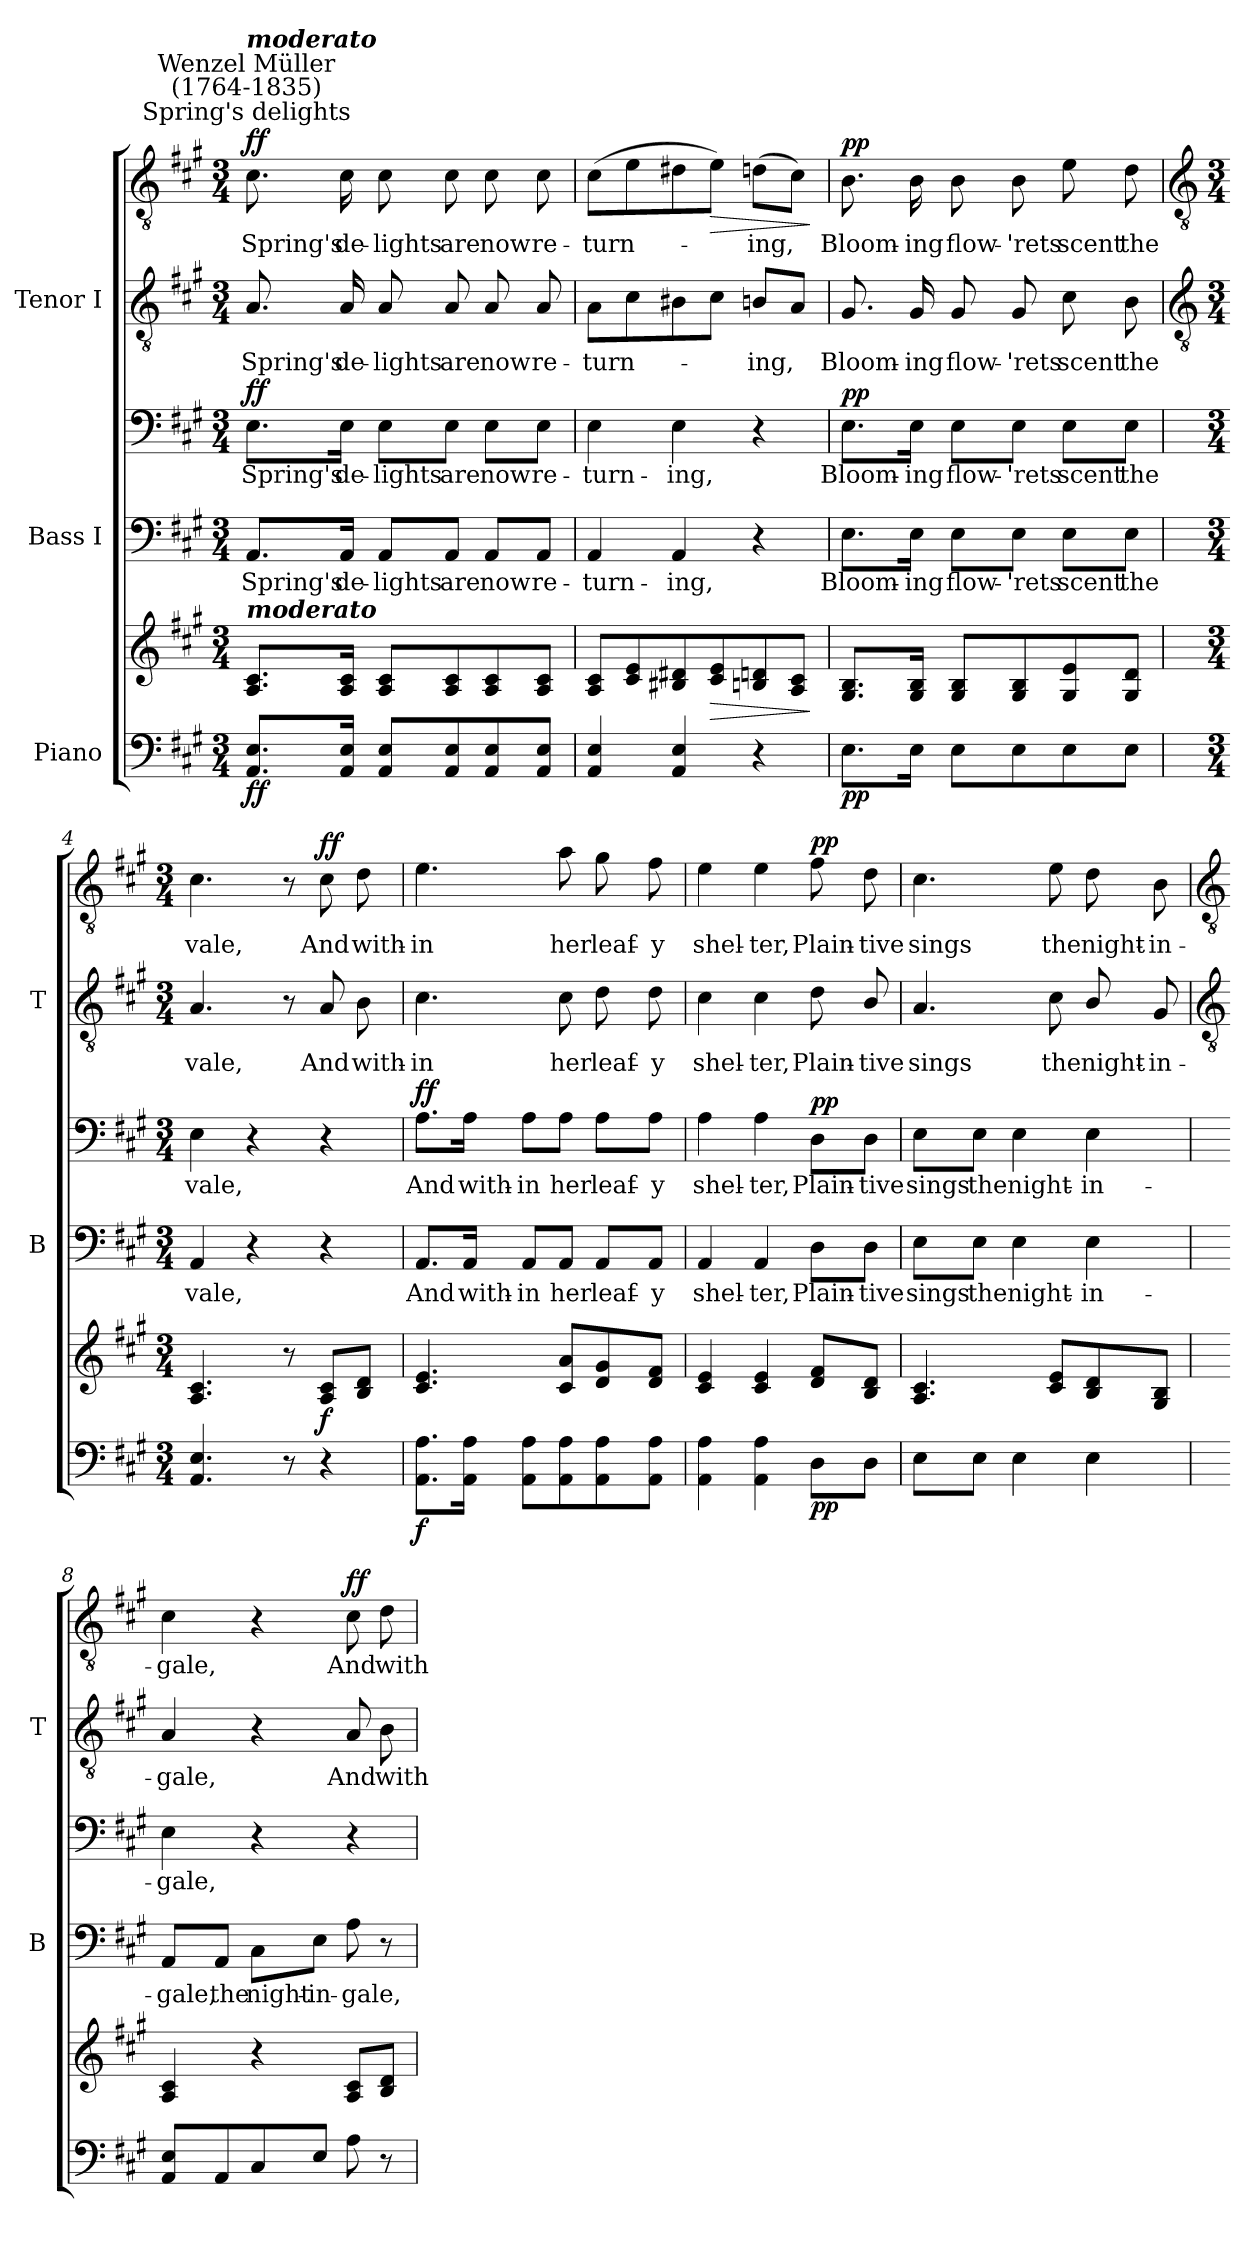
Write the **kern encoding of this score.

**kern	**kern	**dynam	**kern	**text	**kern	**text	**dynam	**kern	**text	**kern	**text	**dynam
*part3	*part3	*part3	*part2	*part2	*part2	*part2	*part2	*part1	*part1	*part1	*part1	*part1
*staff6	*staff5	*staff5/6	*staff4	*staff4	*staff3	*staff3	*staff3/4	*staff2	*staff2	*staff1	*staff1	*staff1/2
*I"Piano	*	*	*I"Bass I	*	*	*	*	*I"Tenor I	*	*	*	*
*	*	*	*I'B	*	*	*	*	*I'T	*	*	*	*
*clefF4	*clefG2	*	*clefF4	*	*clefF4	*	*	*clefGv2	*	*clefGv2	*	*
*k[f#c#g#]	*k[f#c#g#]	*	*k[f#c#g#]	*	*k[f#c#g#]	*	*	*k[f#c#g#]	*	*k[f#c#g#]	*	*
*A:	*A:	*	*A:	*	*A:	*	*	*A:	*	*A:	*	*
*M3/4	*M3/4	*	*M3/4	*	*M3/4	*	*	*M3/4	*	*M3/4	*	*
*MM80	*MM80	*	*MM80	*	*MM80	*	*	*MM80	*	*MM80	*	*
=1	=1	=1	=1	=1	=1	=1	=1	=1	=1	=1	=1	=1
!	!	!	!	!	!	!	!	!	!	!LO:TX:a:cj:t=Spring's delights	!	!
!	!	!	!	!	!	!	!	!	!	!LO:TX:a:cj:t=Wenzel Müller\n(1764-1835)	!	!
!	!	!	!	!	!	!	!	!	!	!LO:TX:a:Bi:t=moderato	!	!
!	!LO:TX:a:Bi:t=moderato	!	!	!	!	!	!	!	!	!	!	!
!	!	!LO:DY:b=2	!	!LO:LY:b	!	!LO:LY:b	!	!	!LO:LY:b	!	!LO:LY:b	!
!	!	!LO:DY:n=1:b	!	!	!	!	!LO:DY:b=2	!	!	!	!	!
!	!	!	!	!	!	!	!LO:DY:n=1:b	!	!	!	!	!LO:DY:b=2
!	!	!	!	!	!	!	!	!	!	!	!	!LO:DY:n=1:b
8.AA 8.EL	8.A 8.c#L	f f	8.AA/L	-Spring's	8.E\L	Spring's	f f	8.A	-Spring's	8.c#	Spring's	f f
!	!	!	!	!LO:LY:b	!	!LO:LY:b	!	!	!LO:LY:b	!	!LO:LY:b	!
16AA 16EJ	16A 16c#J	.	16AA/Jk	de-	16E\Jk	de-	.	16A	de-	16c#	de-	.
!	!	!	!	!LO:LY:b	!	!LO:LY:b	!	!	!LO:LY:b	!	!LO:LY:b	!
8AA 8EL	8A 8c#L	.	8AA/L	-lights	8E\L	-lights	.	8A	-lights	8c#	-lights	.
!	!	!	!	!LO:LY:b	!	!LO:LY:b	!	!	!LO:LY:b	!	!LO:LY:b	!
8AA 8E	8A 8c#	.	8AA/J	are	8E\J	are	.	8A	are	8c#	are	.
!	!	!	!	!LO:LY:b	!	!LO:LY:b	!	!	!LO:LY:b	!	!LO:LY:b	!
8AA 8E	8A 8c#	.	8AA/L	now	8E\L	now	.	8A	now	8c#	now	.
!	!	!	!	!LO:LY:b	!	!LO:LY:b	!	!	!LO:LY:b	!	!LO:LY:b	!
8AA 8EJ	8A 8c#J	.	8AA/J	re-	8E\J	re-	.	8A	re-	8c#	re-	.
=2	=2	=2	=2	=2	=2	=2	=2	=2	=2	=2	=2	=2
!	!	!	!	!LO:LY:b	!	!LO:LY:b	!	!	!LO:LY:b	!	!LO:LY:b	!
4AA 4E	8A 8c#L	.	4AA	turn-	4E	-turn-	.	8AL	turn-	(>8c#L	-turn-	.
.	8c# 8e	.	.	.	.	.	.	8c#	.	8e	.	.
!	!	!	!	!LO:LY:b	!	!LO:LY:b	!	!	!	!	!	!
4AA 4E	8B#X 8d#X	.	4AA	-ing,	4E	-ing,	.	8B#X	.	8d#X	.	.
!	!	!LO:HP:b	!	!	!	!	!	!	!	!	!	!LO:HP:b
.	8c# 8e	>	.	.	.	.	.	8c#J	.	8eJ)	.	>
!	!	!	!	!	!	!	!	!	!LO:LY:b	!	!LO:LY:b	!
4r	8Bn 8dn	.	4r	.	4r	.	.	8BnL	ing,	(>8dnL	ing,	.
.	8A 8c#J	.	.	.	.	.	.	8AJ	.	8c#J)	.	.
.	.	]	.	.	.	.	.	.	.	.	.	]
=3	=3	=3	=3	=3	=3	=3	=3	=3	=3	=3	=3	=3
!	!	!LO:DY:b=2	!	!LO:LY:b	!	!LO:LY:b	!	!	!LO:LY:b	!	!LO:LY:b	!
!	!	!LO:DY:n=1:b	!	!	!	!	!LO:DY:b=2	!	!	!	!	!
!	!	!	!	!	!	!	!LO:DY:n=1:b	!	!	!	!	!LO:DY:b=2
!	!	!	!	!	!	!	!	!	!	!	!	!LO:DY:n=1:b
8.EL	8.G# 8.BL	p p	8.E\L	Bloom-	8.E\L	Bloom-	p p	8.G#	Bloom-	8.B	Bloom-	p p
!	!	!	!	!LO:LY:b	!	!LO:LY:b	!	!	!LO:LY:b	!	!LO:LY:b	!
16EJ	16G# 16BJ	.	16E\Jk	-ing	16E\Jk	-ing	.	16G#	-ing	16B	-ing	.
!	!	!	!	!LO:LY:b	!	!LO:LY:b	!	!	!LO:LY:b	!	!LO:LY:b	!
8EL	8G# 8BL	.	8E\L	flow-	8E\L	flow-	.	8G#	flow-	8B	flow-	.
!	!	!	!	!LO:LY:b	!	!LO:LY:b	!	!	!LO:LY:b	!	!LO:LY:b	!
8E	8G# 8B	.	8E\J	-'rets	8E\J	-'rets	.	8G#	-'rets	8B	-'rets	.
!	!	!	!	!LO:LY:b	!	!LO:LY:b	!	!	!LO:LY:b	!	!LO:LY:b	!
8E	8G# 8e	.	8E\L	scent	8E\L	scent	.	8c#	scent	8e	scent	.
!	!	!	!	!LO:LY:b	!	!LO:LY:b	!	!	!LO:LY:b	!	!LO:LY:b	!
8EJ	8G# 8dJ	.	8E\J	the	8E\J	the	.	8B	the	8d	the	.
!!LO:LB:g=z
=4	=4	=4	=4	=4	=4	=4	=4	=4	=4	=4	=4	=4
*	*	*	*	*	*	*	*	*clefGv2	*	*clefGv2	*	*
*M3/4	*M3/4	*	*M3/4	*	*M3/4	*	*	*M3/4	*	*M3/4	*	*
!	!	!	!	!LO:LY:b	!	!LO:LY:b	!	!	!LO:LY:b	!	!LO:LY:b	!
4.AA 4.E	4.A 4.c#	.	4AA	vale,	4E	vale,	.	4.A	-vale,	4.c#	vale,	.
.	.	.	4r	.	4r	.	.	.	.	.	.	.
8r	8r	.	.	.	.	.	.	8r	.	8r	.	.
!	!	!LO:DY:b	!	!	!	!	!	!	!LO:LY:b	!	!LO:LY:b	!LO:DY:b=2
!	!	!	!	!	!	!	!	!	!	!	!	!LO:DY:n=1:b
4r	8A 8c#L	f	4r	.	4r	.	.	8A	And	8c#	And	f f
!	!	!	!	!	!	!	!	!	!LO:LY:b	!	!LO:LY:b	!
.	8B 8dJ	.	.	.	.	.	.	8B	with-	8d	with-	.
=5	=5	=5	=5	=5	=5	=5	=5	=5	=5	=5	=5	=5
!	!	!LO:DY:b=2	!	!LO:LY:b	!	!LO:LY:b	!LO:DY:b=2	!	!LO:LY:b	!	!LO:LY:b	!
!	!	!	!	!	!	!	!LO:DY:n=1:b	!	!	!	!	!
8.AA 8.AL	4.c# 4.e	f	8.AA/L	And	8.A\L	And	f f	4.c#	in	4.e	-in	.
!	!	!	!	!LO:LY:b	!	!LO:LY:b	!	!	!	!	!	!
16AA 16AJ	.	.	16AA/Jk	with-	16A\Jk	with-	.	.	.	.	.	.
!	!	!	!	!LO:LY:b	!	!LO:LY:b	!	!	!	!	!	!
8AA 8AL	.	.	8AA/L	-in	8A\L	-in	.	.	.	.	.	.
!	!	!	!	!LO:LY:b	!	!LO:LY:b	!	!	!LO:LY:b	!	!LO:LY:b	!
8AA 8A	8c# 8aL	.	8AA/J	her	8A\J	her	.	8c#	her	8a	her	.
!	!	!	!	!LO:LY:b	!	!LO:LY:b	!	!	!LO:LY:b	!	!LO:LY:b	!
8AA 8A	8d 8g#	.	8AA/L	leaf-	8A\L	leaf-	.	8d	leaf-	8g#	leaf-	.
!	!	!	!	!LO:LY:b	!	!LO:LY:b	!	!	!LO:LY:b	!	!LO:LY:b	!
8AA 8AJ	8d 8f#J	.	8AA/J	-y	8A\J	-y	.	8d	-y	8f#	-y	.
=6	=6	=6	=6	=6	=6	=6	=6	=6	=6	=6	=6	=6
!	!	!	!	!LO:LY:b	!	!LO:LY:b	!	!	!LO:LY:b	!	!LO:LY:b	!
4AA 4A	4c# 4e	.	4AA	shel-	4A	shel-	.	4c#	shel-	4e	shel-	.
!	!	!	!	!LO:LY:b	!	!LO:LY:b	!	!	!LO:LY:b	!	!LO:LY:b	!
4AA 4A	4c# 4e	.	4AA	-ter,	4A	-ter,	.	4c#	-ter,	4e	-ter,	.
!	!	!LO:DY:b=2	!	!LO:LY:b	!	!LO:LY:b	!	!	!LO:LY:b	!	!LO:LY:b	!
!	!	!LO:DY:n=1:b	!	!	!	!	!LO:DY:b=2	!	!	!	!	!
!	!	!	!	!	!	!	!LO:DY:n=1:b	!	!	!	!	!LO:DY:b=2
!	!	!	!	!	!	!	!	!	!	!	!	!LO:DY:n=1:b
8DL	8d 8f#L	p p	8D\L	Plain-	8D\L	Plain-	p p	8d	Plain-	8f#	Plain-	p p
!	!	!	!	!LO:LY:b	!	!LO:LY:b	!	!	!LO:LY:b	!	!LO:LY:b	!
8DJ	8B 8dJ	.	8D\J	-tive	8D\J	-tive	.	8B/	-tive	8d	-tive	.
=7	=7	=7	=7	=7	=7	=7	=7	=7	=7	=7	=7	=7
!	!	!	!	!LO:LY:b	!	!LO:LY:b	!	!	!LO:LY:b	!	!LO:LY:b	!
8EL	4.A 4.c#	.	8E\L	-sings	8E\L	sings	.	4.A	-sings	4.c#	sings	.
!	!	!	!	!LO:LY:b	!	!LO:LY:b	!	!	!	!	!	!
8EJ	.	.	8E\J	the	8E\J	the	.	.	.	.	.	.
!	!	!	!	!LO:LY:b	!	!LO:LY:b	!	!	!	!	!	!
4E	.	.	4E	night-	4E	night-	.	.	.	.	.	.
!	!	!	!	!	!	!	!	!	!LO:LY:b	!	!LO:LY:b	!
.	8c# 8eL	.	.	.	.	.	.	8c#	the	8e	the	.
!	!	!	!	!LO:LY:b	!	!LO:LY:b	!	!	!LO:LY:b	!	!LO:LY:b	!
4E	8B 8d	.	4E	-in-	4E	-in-	.	8B/	night-	8d	night-	.
!	!	!	!	!	!	!	!	!	!LO:LY:b	!	!LO:LY:b	!
.	8G# 8BJ	.	.	.	.	.	.	8G#	-in-	8B	-in-	.
!!LO:LB:g=z
=8	=8	=8	=8	=8	=8	=8	=8	=8	=8	=8	=8	=8
*	*	*	*	*	*	*	*	*clefGv2	*	*clefGv2	*	*
!	!	!	!	!LO:LY:b	!	!LO:LY:b	!	!	!LO:LY:b	!	!LO:LY:b	!
8AA 8EL	4A 4c#	.	8AA/L	gale,	4E	-gale,	.	4A	-gale,	4c#	-gale,	.
!	!	!	!	!LO:LY:b	!	!	!	!	!	!	!	!
8AA	.	.	8AA/J	the	.	.	.	.	.	.	.	.
!	!	!	!	!LO:LY:b	!	!	!	!	!	!	!	!
8C#	4r	.	8C#\L	night-	4r	.	.	4r	.	4r	.	.
!	!	!	!	!LO:LY:b	!	!	!	!	!	!	!	!
8EJ	.	.	8E\J	-in-	.	.	.	.	.	.	.	.
!	!	!	!	!LO:LY:b	!	!	!	!	!LO:LY:b	!	!LO:LY:b	!LO:DY:b=2
!	!	!	!	!	!	!	!	!	!	!	!	!LO:DY:n=1:b
8A	8A 8c#L	.	8A	-gale,	4r	.	.	8A	And	8c#	And	f f
!	!	!	!	!	!	!	!	!	!LO:LY:b	!	!LO:LY:b	!
8r	8B 8dJ	.	8r	.	.	.	.	8B	with-	8d	with-	.
=	=	=	=	=	=	=	=	=	=	=	=	=
*-	*-	*-	*-	*-	*-	*-	*-	*-	*-	*-	*-	*-
